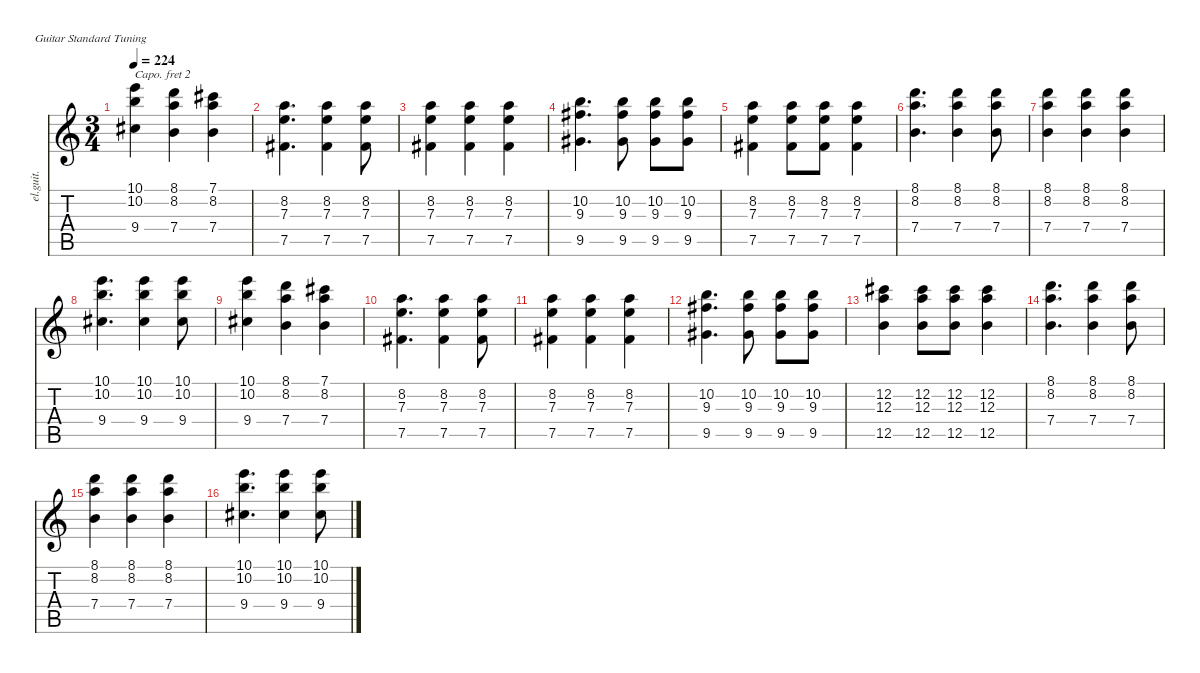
\defaultSystemsLayout 4
\hideDynamics
\bracketExtendMode nobrackets
\otherSystemsTrackNameOrientation horizontal
\track ("Clean Guitar" "el.guit.") {instrument electricguitarclean}
\staff {score tabs}
\capo 2
\tuning (E4 B3 G3 D3 A2 E2)
\ts (3 4)
\tempo 224
\clef g2
\ks c
(10.1 10.2 9.4{acc #}).4{dy mf beam Down} (8.1 8.2 7.4).4{beam Down} (7.1{acc #} 8.2 7.4).4{beam Down} |
(7.5{acc #} 7.3 8.2).4{d beam Down} (7.3 8.2 7.5{acc #}).4{beam Down} (7.3 8.2 7.5{acc #}).8{beam Down} |
(7.3 7.5{acc #} 8.2).4{beam Down} (7.3 7.5{acc #} 8.2).4{beam Down} (7.3 7.5{acc #} 8.2).4{beam Down} |
(9.5{acc #} 9.3{acc #} 10.2).4{d beam Down} (10.2 9.3{acc #} 9.5{acc #}).8{beam Down} (10.2 9.3{acc #} 9.5{acc #}).8{beam Down} (10.2 9.3{acc #} 9.5{acc #}).8{beam Down} |
(8.2 7.3 7.5{acc #}).4{beam Down} (8.2 7.3 7.5{acc #}).8{beam Down} (8.2 7.3 7.5{acc #}).8{beam Down} (8.2 7.3 7.5{acc #}).4{beam Down} |
(7.4 8.2 8.1).4{d beam Down} (8.1 8.2 7.4).4{beam Down} (8.1 8.2 7.4).8{beam Down} |
(8.1 8.2 7.4).4{beam Down} (8.1 8.2 7.4).4{beam Down} (8.1 8.2 7.4).4{beam Down} |
(9.4{acc #} 10.2 10.1).4{d beam Down} (10.1 10.2 9.4{acc #}).4{beam Down} (10.1 10.2 9.4{acc #}).8{beam Down} |
(10.1 10.2 9.4{acc #}).4{beam Down} (8.1 8.2 7.4).4{beam Down} (7.1{acc #} 8.2 7.4).4{beam Down} |
(7.5{acc #} 7.3 8.2).4{d beam Down} (7.3 8.2 7.5{acc #}).4{beam Down} (7.3 8.2 7.5{acc #}).8{beam Down} |
(7.3 7.5{acc #} 8.2).4{beam Down} (7.3 7.5{acc #} 8.2).4{beam Down} (7.3 7.5{acc #} 8.2).4{beam Down} |
(9.5{acc #} 9.3{acc #} 10.2).4{d beam Down} (10.2 9.3{acc #} 9.5{acc #}).8{beam Down} (10.2 9.3{acc #} 9.5{acc #}).8{beam Down} (10.2 9.3{acc #} 9.5{acc #}).8{beam Down} |
(12.2{acc #} 12.3 12.5).4{beam Down} (12.2{acc #} 12.3 12.5).8{beam Down} (12.2{acc #} 12.3 12.5).8{beam Down} (12.2{acc #} 12.3 12.5).4{beam Down} |
(7.4 8.2 8.1).4{d beam Down} (8.1 8.2 7.4).4{beam Down} (8.1 8.2 7.4).8{beam Down} |
(8.1 8.2 7.4).4{beam Down} (8.1 8.2 7.4).4{beam Down} (8.1 8.2 7.4).4{beam Down} |
(9.4{acc #} 10.2 10.1).4{d beam Down} (10.1 10.2 9.4{acc #}).4{beam Down} (10.1 10.2 9.4{acc #}).8{beam Down}
